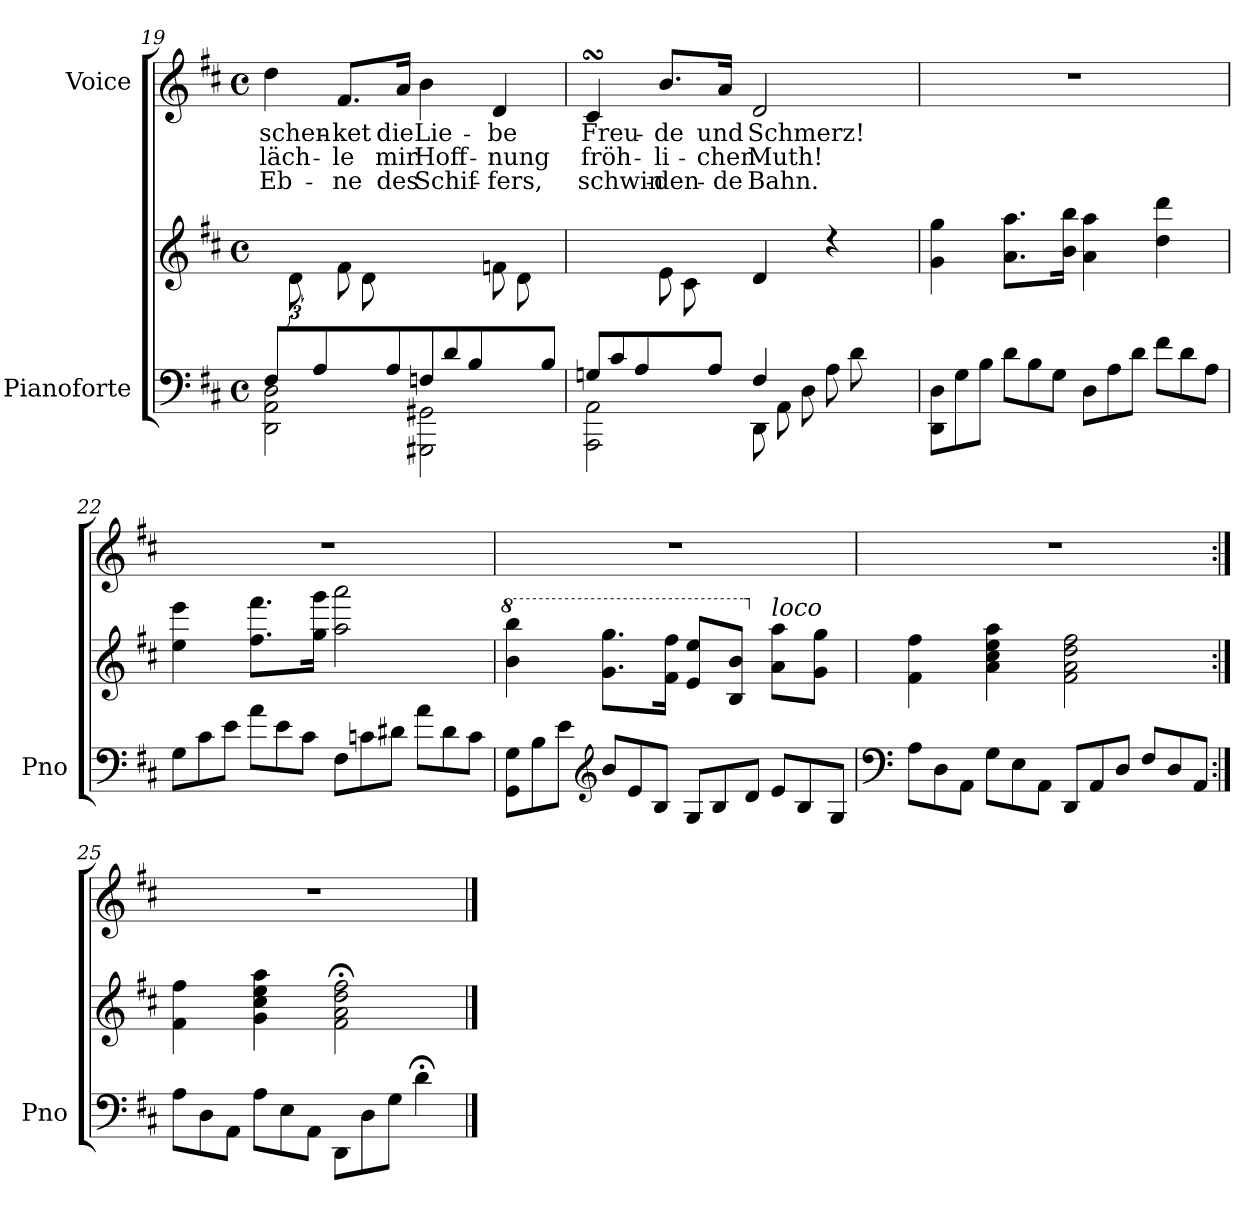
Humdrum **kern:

**kern	**kern	**kern	**text	**text	**text
*part2	*part2	*part1	*part1	*part1	*part1
*staff3	*staff2	*staff1	*staff1	*staff1	*staff1
*I"Pianoforte	*	*I"Voice	*	*	*
*I'Pno	*	*	*	*	*
*clefF4	*clefG2	*clefG2	*	*	*
*k[f#c#]	*k[f#c#]	*k[f#c#]	*	*	*
*M4/4	*M4/4	*M4/4	*	*	*
*met(c)	*met(c)	*met(c)	*	*	*
*Xtuplet	*	*	*	*	*
=19	=19	=19	=19	=19	=19
*^	*	*	*	*	*
12F#/L	2DD\ 2AA\ 2D\	12ryy	4dd\	schen-	läch-	Eb-
12ryy	.	12d\	.	.	.	.
12A/J	.	12ryy	.	.	.	.
*	*	*Xtuplet	*	*	*	*
6ryy	.	12f#\L	8.f#/L	-ket	-le	-ne
.	.	12d\	.	.	.	.
12A/J	.	3ryy	.	.	.	.
.	.	.	16a/Jk	die	mir	des
12Fn/L	2GGG#X\ 2GG#X\	.	4b\	Lie-	Hoff-	Schif-
12d/	.	.	.	.	.	.
12B/J	.	.	.	.	.	.
6ryy	.	12fn\L	4d/	-be	-nung	-fers,
.	.	12d\	.	.	.	.
12B/J	.	12ryy	.	.	.	.
=20	=20	=20	=20	=20	=20	=20
*	*^	*^	*	*	*	*
12Gn/L	2AAA\ 2AA\	2ryy	4ryy	12%11ryy	4c#sSsS/	Freu-	fröh-	schwin-
12c#/	.	.	.	.	.	.	.	.
12A/J	.	.	.	.	.	.	.	.
6ryy	.	.	12e\L	.	8.b/L	-de	-li-	-den-
.	.	.	12c#\	.	.	.	.	.
12A/J	.	.	12ryy	.	.	.	.	.
.	.	.	.	.	16a/Jk	und	-chen	-de
12ryy	12DD\L	4F#/	4d/	.	2d/	Schmerz!	Muth!	Bahn.
12%5ryy	12AA\	.	.	.	.	.	.	.
.	12D\	.	.	.	.	.	.	.
.	12A\	12ryy	4r	.	.	.	.	.
.	12d\	6ryy	.	.	.	.	.	.
.	12ryy	.	.	12f#\J	.	.	.	.
*v	*v	*v	*	*	*	*	*	*
*	*v	*v	*	*	*	*
=21	=21	=21	=21	=21	=21
12DD\ 12D\L	4g\ 4gg\	1r	.	.	.
12G\	.	.	.	.	.
12B\J	.	.	.	.	.
12d\L	8.a\ 8.aa\L	.	.	.	.
12B\	.	.	.	.	.
12G\J	.	.	.	.	.
.	16b\ 16bb\Jk	.	.	.	.
12D\L	4a\ 4aa\	.	.	.	.
12A\	.	.	.	.	.
12d\J	.	.	.	.	.
12f#\L	4dd\ 4ddd\	.	.	.	.
12d\	.	.	.	.	.
12A\J	.	.	.	.	.
=22	=22	=22	=22	=22	=22
12G\L	4ee\ 4eee\	1r	.	.	.
12c#\	.	.	.	.	.
12e\J	.	.	.	.	.
12a\L	8.ff#\ 8.fff#\L	.	.	.	.
12e\	.	.	.	.	.
12c#\J	.	.	.	.	.
.	16gg\ 16ggg\Jk	.	.	.	.
12F#\L	2aa\ 2aaa\	.	.	.	.
12cn\	.	.	.	.	.
12d#X\J	.	.	.	.	.
12a\L	.	.	.	.	.
12d#\	.	.	.	.	.
12c\J	.	.	.	.	.
=23	=23	=23	=23	=23	=23
*	*8va	*	*	*	*
12GG\ 12G\L	4bb\ 4bbb\	1r	.	.	.
12B\	.	.	.	.	.
12e\J	.	.	.	.	.
*clefG2	*	*	*	*	*
12b/L	8.gg\ 8.ggg\L	.	.	.	.
12e/	.	.	.	.	.
12B/J	.	.	.	.	.
.	16ff#\ 16fff#\Jk	.	.	.	.
12G/L	8ee/ 8eee/L	.	.	.	.
12B/	.	.	.	.	.
.	8b/ 8bb/J	.	.	.	.
12d/J	.	.	.	.	.
*	*X8va	*	*	*	*
!	!LO:TX:i:t=loco	!	!	!	!
12e/L	8a\ 8aa\L	.	.	.	.
12B/	.	.	.	.	.
.	8g\ 8gg\J	.	.	.	.
12G/J	.	.	.	.	.
=24	=24	=24	=24	=24	=24
*clefF4	*	*	*	*	*
12A\L	4f#\ 4ff#\	1r	.	.	.
12D\	.	.	.	.	.
12AA\J	.	.	.	.	.
12G\L	4a\ 4cc#\ 4ee\ 4aa\	.	.	.	.
12E\	.	.	.	.	.
12AA\J	.	.	.	.	.
12DD/L	2f#\ 2a\ 2dd\ 2ff#\	.	.	.	.
12AA/	.	.	.	.	.
12D/J	.	.	.	.	.
12F#/L	.	.	.	.	.
12D/	.	.	.	.	.
12AA/J	.	.	.	.	.
=25:|!	=25:|!	=25:|!	=25:|!	=25:|!	=25:|!
12A\L	4f#\ 4ff#\	1r	.	.	.
12D\	.	.	.	.	.
12AA\J	.	.	.	.	.
12A\L	4g\ 4cc#\ 4ee\ 4aa\	.	.	.	.
12E\	.	.	.	.	.
12AA\J	.	.	.	.	.
12DD\L	2f#\;< 2a\;< 2dd\;< 2ff#\;<	.	.	.	.
12D\	.	.	.	.	.
12G\J	.	.	.	.	.
4d;<\	.	.	.	.	.
==	==	==	==	==	==
*-	*-	*-	*-	*-	*-
